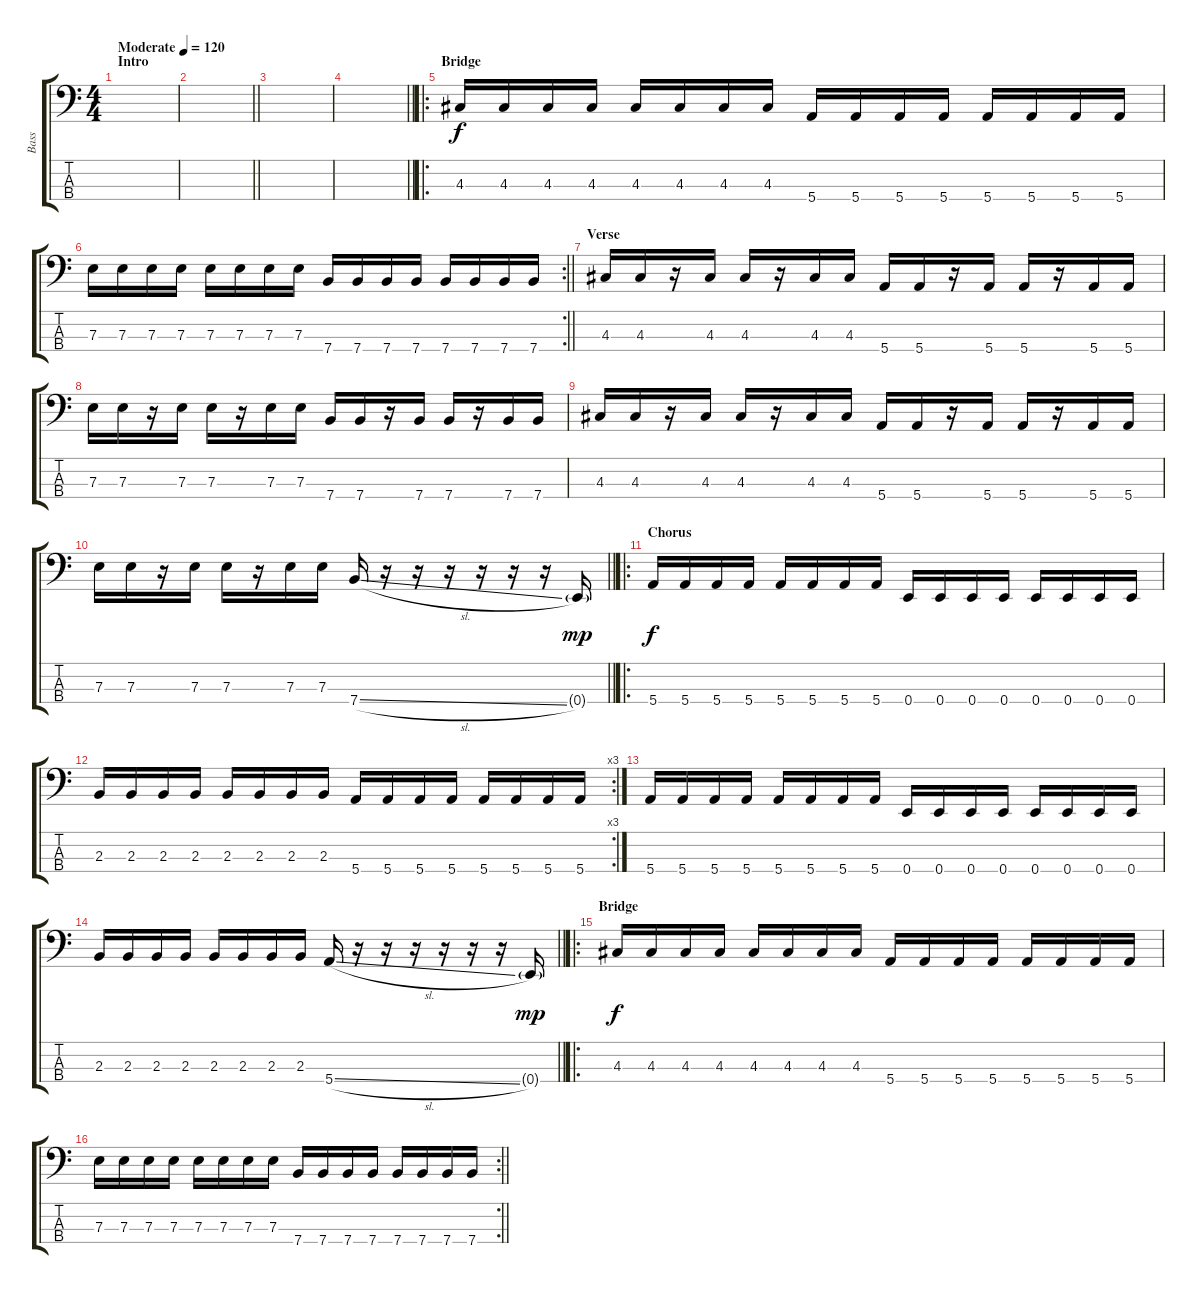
\track ("Bass" "Bass") {instrument electricbasspick}
\staff {score tabs}
\tuning (G2 D2 A1 E1) {hide}
\ts (4 4)
\section ("" "Intro")
\tempo (120 "Moderate")
\clef f4
\ks c
|
\barLineRight lightlight
|
|
\barLineRight lightlight
|
\ro
\section ("" "Bridge")
4.3.16 4.3.16 4.3.16 4.3.16 4.3.16 4.3.16 4.3.16 4.3.16 5.4.16 5.4.16 5.4.16 5.4.16 5.4.16 5.4.16 5.4.16 5.4.16 |
\rc 2
\barLineRight lightlight
7.3.16 7.3.16 7.3.16 7.3.16 7.3.16 7.3.16 7.3.16 7.3.16 7.4.16 7.4.16 7.4.16 7.4.16 7.4.16 7.4.16 7.4.16 7.4.16 |
\section ("" "Verse")
4.3.16 4.3.16 r.16 4.3.16 4.3.16 r.16 4.3.16 4.3.16 5.4.16 5.4.16 r.16 5.4.16 5.4.16 r.16 5.4.16 5.4.16 |
7.3.16 7.3.16 r.16 7.3.16 7.3.16 r.16 7.3.16 7.3.16 7.4.16 7.4.16 r.16 7.4.16 7.4.16 r.16 7.4.16 7.4.16 |
4.3.16 4.3.16 r.16 4.3.16 4.3.16 r.16 4.3.16 4.3.16 5.4.16 5.4.16 r.16 5.4.16 5.4.16 r.16 5.4.16 5.4.16 |
\barLineRight lightlight
7.3.16 7.3.16 r.16 7.3.16 7.3.16 r.16 7.3.16 7.3.16 7.4{sl}.16 r.16 r.16 r.16 r.16 r.16 r.16 0.4{g}.16{dy mp} |
\ro
\section ("" "Chorus")
5.4.16{dy f} 5.4.16 5.4.16 5.4.16 5.4.16 5.4.16 5.4.16 5.4.16 0.4.16 0.4.16 0.4.16 0.4.16 0.4.16 0.4.16 0.4.16 0.4.16 |
\rc 3
2.3.16 2.3.16 2.3.16 2.3.16 2.3.16 2.3.16 2.3.16 2.3.16 5.4.16 5.4.16 5.4.16 5.4.16 5.4.16 5.4.16 5.4.16 5.4.16 |
5.4.16 5.4.16 5.4.16 5.4.16 5.4.16 5.4.16 5.4.16 5.4.16 0.4.16 0.4.16 0.4.16 0.4.16 0.4.16 0.4.16 0.4.16 0.4.16 |
\barLineRight lightlight
2.3.16 2.3.16 2.3.16 2.3.16 2.3.16 2.3.16 2.3.16 2.3.16 5.4{sl}.16 r.16 r.16 r.16 r.16 r.16 r.16 0.4{g}.16{dy mp} |
\ro
\section ("" "Bridge")
4.3.16{dy f} 4.3.16 4.3.16 4.3.16 4.3.16 4.3.16 4.3.16 4.3.16 5.4.16 5.4.16 5.4.16 5.4.16 5.4.16 5.4.16 5.4.16 5.4.16 |
\rc 2
\barLineRight lightlight
7.3.16 7.3.16 7.3.16 7.3.16 7.3.16 7.3.16 7.3.16 7.3.16 7.4.16 7.4.16 7.4.16 7.4.16 7.4.16 7.4.16 7.4.16 7.4.16
